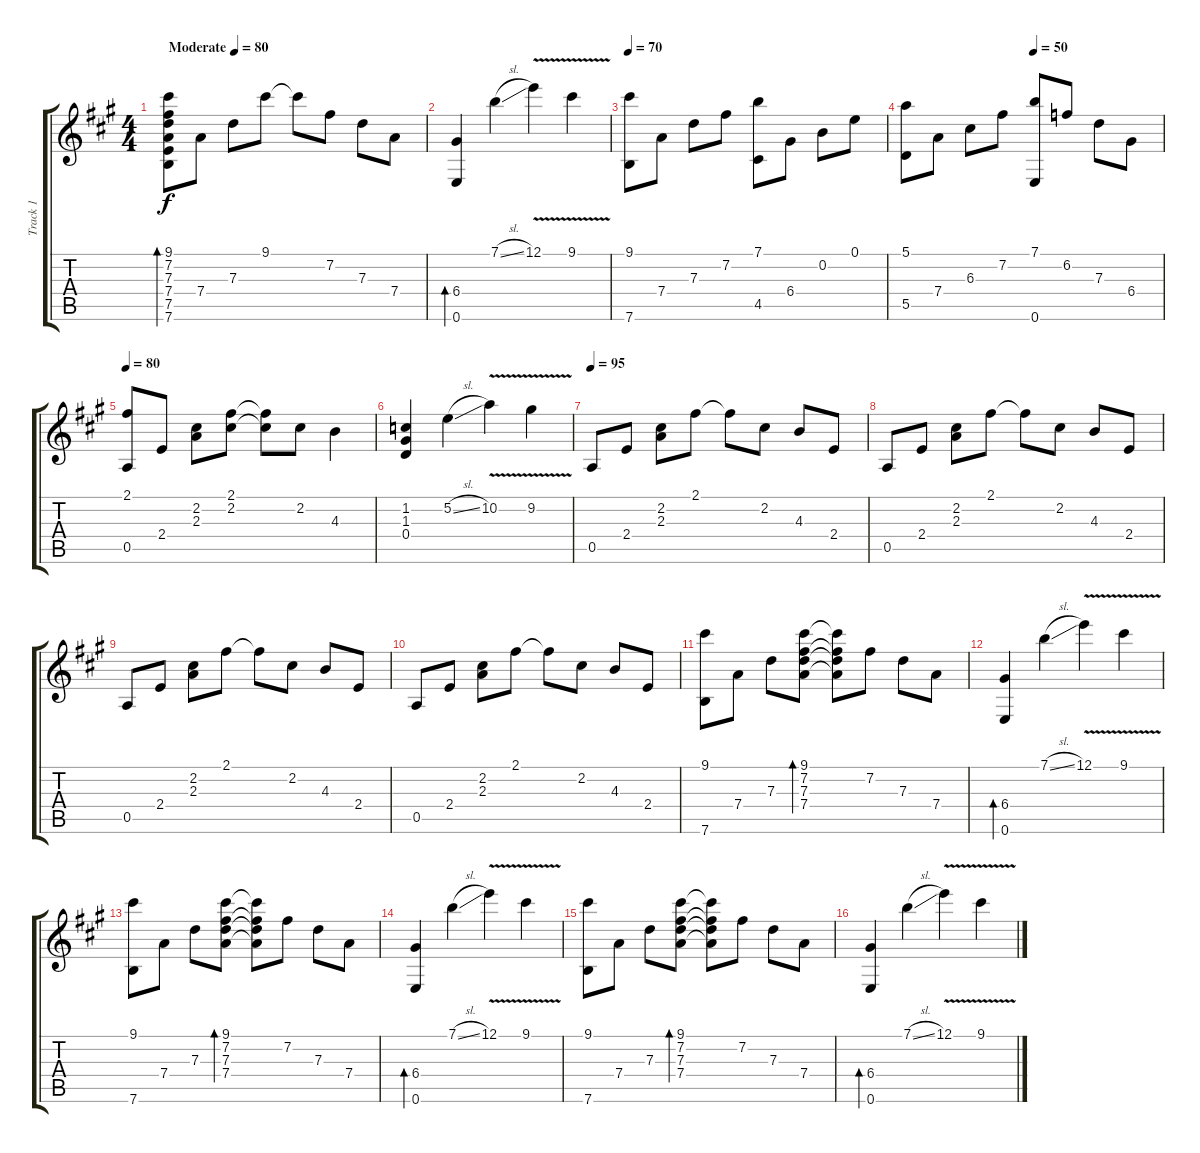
\track ("Track 1" "Track 1") {instrument acousticguitarsteel}
\staff {score tabs}
\tuning (E4 B3 G3 D3 A2 E2) {hide}
\ts (4 4)
\tempo (80 "Moderate")
\tempo 95
\tempo (80 "Moderate")
\clef g2
\ks a
(9.1 7.2 7.3 7.4 7.5 7.6).8{bd 480 dy f volume 13 instrument acousticguitarsteel} 7.4.8 7.3.8 9.1.8 9.1{t}.8 7.2.8 7.3.8 7.4.8 |
(6.4 0.6).4{bd 480} 7.1{sl}.4 12.1{v}.4 9.1{v}.4 |
\tempo 70
(9.1 7.6).8 7.4.8 7.3.8 7.2.8 (7.1 4.5).8 6.4.8 0.2.8 0.1.8 |
\tempo (50 0.5)
(5.1 5.5).8 7.4.8 6.3.8 7.2.8 (7.1 0.6).8 6.2.8 7.3.8 6.4.8 |
\tempo 80
(2.1 0.5).8 2.4.8 (2.2 2.3).8 (2.1 2.2).8 (2.1{t} 2.2{t}).8 2.2.8 4.3.4 |
(1.2 1.3 0.4).4 5.2{sl}.4 10.2{v}.4 9.2{v}.4 |
\tempo 95
0.5.8 2.4.8 (2.2 2.3).8 2.1.8 2.1{t}.8 2.2.8 4.3.8 2.4.8 |
0.5.8 2.4.8 (2.2 2.3).8 2.1.8 2.1{t}.8 2.2.8 4.3.8 2.4.8 |
0.5.8 2.4.8 (2.2 2.3).8 2.1.8 2.1{t}.8 2.2.8 4.3.8 2.4.8 |
0.5.8 2.4.8 (2.2 2.3).8 2.1.8 2.1{t}.8 2.2.8 4.3.8 2.4.8 |
(9.1 7.6).8 7.4.8 7.3.8 (9.1 7.2 7.3 7.4).8{bd 480} (9.1{t} 7.2{t} 7.3{t} 7.4{t}).8 7.2.8 7.3.8 7.4.8 |
(6.4 0.6).4{bd 480} 7.1{sl}.4 12.1{v}.4 9.1{v}.4 |
(9.1 7.6).8 7.4.8 7.3.8 (9.1 7.2 7.3 7.4).8{bd 480} (9.1{t} 7.2{t} 7.3{t} 7.4{t}).8 7.2.8 7.3.8 7.4.8 |
(6.4 0.6).4{bd 480} 7.1{sl}.4 12.1{v}.4 9.1{v}.4 |
(9.1 7.6).8 7.4.8 7.3.8 (9.1 7.2 7.3 7.4).8{bd 480} (9.1{t} 7.2{t} 7.3{t} 7.4{t}).8 7.2.8 7.3.8 7.4.8 |
(6.4 0.6).4{bd 480} 7.1{sl}.4 12.1{v}.4 9.1{v}.4
